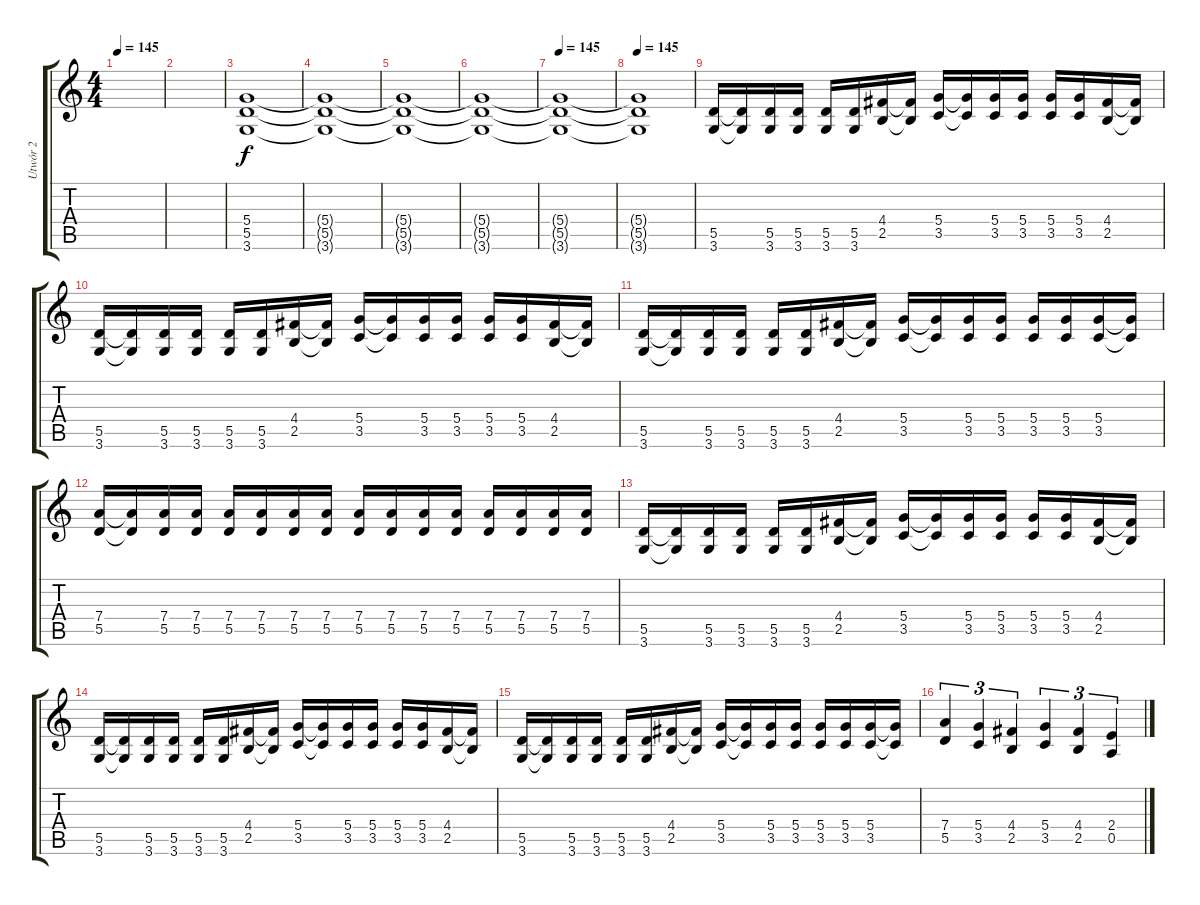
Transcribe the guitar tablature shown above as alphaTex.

\track ("Utwór 2" "Utwór 2") {instrument overdrivenguitar}
\staff {score tabs}
\tuning (E4 B3 G3 D3 A2 E2) {hide}
\ts (4 4)
\tempo 145
\tempo 165
\tempo 145
\clef g2
\ks c
|
|
(5.4 5.5 3.6).1 |
(5.4{t} 5.5{t} 3.6{t}).1 |
(5.4{t} 5.5{t} 3.6{t}).1 |
(5.4{t} 5.5{t} 3.6{t}).1 |
\tempo 145
(5.4{t} 5.5{t} 3.6{t}).1 |
\tempo 145
(5.4{t} 5.5{t} 3.6{t}).1 |
(5.5 3.6).16 (5.5{t} 3.6{t}).16 (5.5 3.6).16 (5.5 3.6).16 (5.5 3.6).16 (5.5 3.6).16 (4.4 2.5).16 (4.4{t} 2.5{t}).16 (5.4 3.5).16 (5.4{t} 3.5{t}).16 (5.4 3.5).16 (5.4 3.5).16 (5.4 3.5).16 (5.4 3.5).16 (4.4 2.5).16 (4.4{t} 2.5{t}).16 |
(5.5 3.6).16 (5.5{t} 3.6{t}).16 (5.5 3.6).16 (5.5 3.6).16 (5.5 3.6).16 (5.5 3.6).16 (4.4 2.5).16 (4.4{t} 2.5{t}).16 (5.4 3.5).16 (5.4{t} 3.5{t}).16 (5.4 3.5).16 (5.4 3.5).16 (5.4 3.5).16 (5.4 3.5).16 (4.4 2.5).16 (4.4{t} 2.5{t}).16 |
(5.5 3.6).16 (5.5{t} 3.6{t}).16 (5.5 3.6).16 (5.5 3.6).16 (5.5 3.6).16 (5.5 3.6).16 (4.4 2.5).16 (4.4{t} 2.5{t}).16 (5.4 3.5).16 (5.4{t} 3.5{t}).16 (5.4 3.5).16 (5.4 3.5).16 (5.4 3.5).16 (5.4 3.5).16 (5.4 3.5).16 (5.4{t} 3.5{t}).16 |
(7.4 5.5).16 (7.4{t} 5.5{t}).16 (7.4 5.5).16 (7.4 5.5).16 (7.4 5.5).16 (7.4 5.5).16 (7.4 5.5).16 (7.4 5.5).16 (7.4 5.5).16 (7.4 5.5).16 (7.4 5.5).16 (7.4 5.5).16 (7.4 5.5).16 (7.4 5.5).16 (7.4 5.5).16 (7.4 5.5).16 |
(5.5 3.6).16 (5.5{t} 3.6{t}).16 (5.5 3.6).16 (5.5 3.6).16 (5.5 3.6).16 (5.5 3.6).16 (4.4 2.5).16 (4.4{t} 2.5{t}).16 (5.4 3.5).16 (5.4{t} 3.5{t}).16 (5.4 3.5).16 (5.4 3.5).16 (5.4 3.5).16 (5.4 3.5).16 (4.4 2.5).16 (4.4{t} 2.5{t}).16 |
(5.5 3.6).16 (5.5{t} 3.6{t}).16 (5.5 3.6).16 (5.5 3.6).16 (5.5 3.6).16 (5.5 3.6).16 (4.4 2.5).16 (4.4{t} 2.5{t}).16 (5.4 3.5).16 (5.4{t} 3.5{t}).16 (5.4 3.5).16 (5.4 3.5).16 (5.4 3.5).16 (5.4 3.5).16 (4.4 2.5).16 (4.4{t} 2.5{t}).16 |
(5.5 3.6).16 (5.5{t} 3.6{t}).16 (5.5 3.6).16 (5.5 3.6).16 (5.5 3.6).16 (5.5 3.6).16 (4.4 2.5).16 (4.4{t} 2.5{t}).16 (5.4 3.5).16 (5.4{t} 3.5{t}).16 (5.4 3.5).16 (5.4 3.5).16 (5.4 3.5).16 (5.4 3.5).16 (5.4 3.5).16 (5.4{t} 3.5{t}).16 |
(7.4 5.5).4{tu (3 2)} (5.4 3.5).4{tu (3 2)} (4.4 2.5).4{tu (3 2)} (5.4 3.5).4{tu (3 2)} (4.4 2.5).4{tu (3 2)} (2.4 0.5).4{tu (3 2)}
